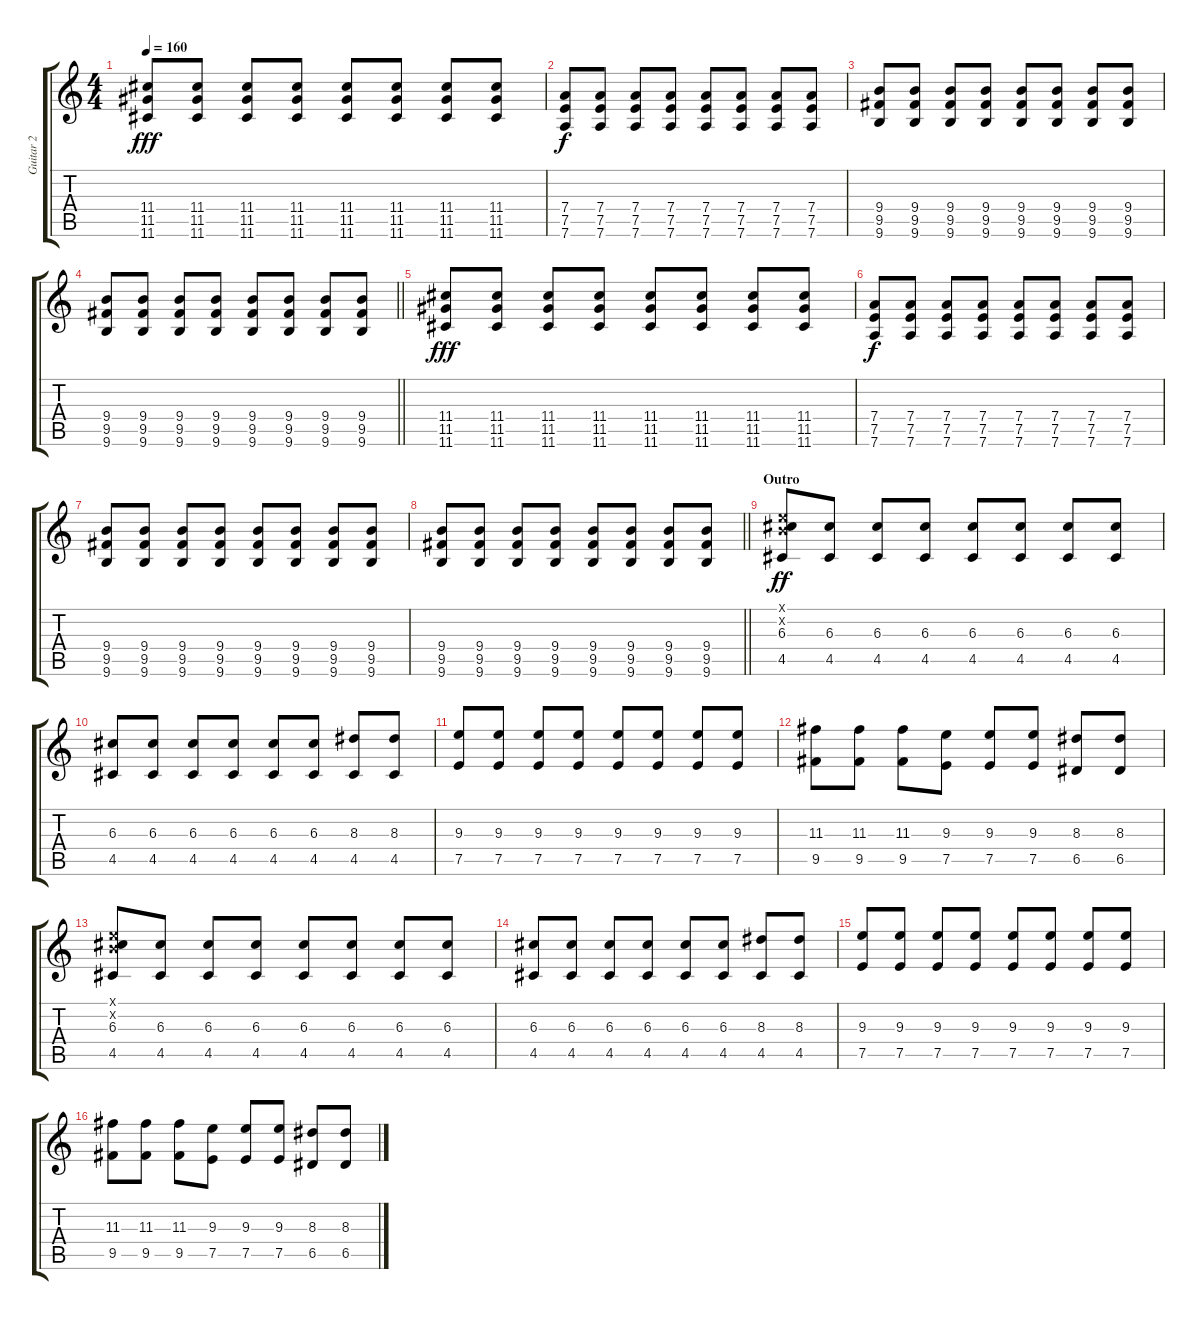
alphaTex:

\track ("Guitar 2" "Guitar 2") {instrument overdrivenguitar}
\staff {score tabs}
\tuning (E4 B3 G3 D3 A2 D2) {hide}
\ts (4 4)
\tempo 160
\clef g2
\ks c
(11.4 11.5 11.6).8{dy fff volume 16 balance 9} (11.4 11.5 11.6).8 (11.4 11.5 11.6).8 (11.4 11.5 11.6).8 (11.4 11.5 11.6).8 (11.4 11.5 11.6).8 (11.4 11.5 11.6).8 (11.4 11.5 11.6).8 |
(7.4 7.5 7.6).8{dy f} (7.4 7.5 7.6).8 (7.4 7.5 7.6).8 (7.4 7.5 7.6).8 (7.4 7.5 7.6).8 (7.4 7.5 7.6).8 (7.4 7.5 7.6).8 (7.4 7.5 7.6).8 |
(9.4 9.5 9.6).8 (9.4 9.5 9.6).8 (9.4 9.5 9.6).8 (9.4 9.5 9.6).8 (9.4 9.5 9.6).8 (9.4 9.5 9.6).8 (9.4 9.5 9.6).8 (9.4 9.5 9.6).8 |
\barLineRight lightlight
(9.4 9.5 9.6).8 (9.4 9.5 9.6).8 (9.4 9.5 9.6).8 (9.4 9.5 9.6).8 (9.4 9.5 9.6).8 (9.4 9.5 9.6).8 (9.4 9.5 9.6).8 (9.4 9.5 9.6).8 |
(11.4 11.5 11.6).8{dy fff volume 16 balance 9} (11.4 11.5 11.6).8 (11.4 11.5 11.6).8 (11.4 11.5 11.6).8 (11.4 11.5 11.6).8 (11.4 11.5 11.6).8 (11.4 11.5 11.6).8 (11.4 11.5 11.6).8 |
(7.4 7.5 7.6).8{dy f} (7.4 7.5 7.6).8 (7.4 7.5 7.6).8 (7.4 7.5 7.6).8 (7.4 7.5 7.6).8 (7.4 7.5 7.6).8 (7.4 7.5 7.6).8 (7.4 7.5 7.6).8 |
(9.4 9.5 9.6).8 (9.4 9.5 9.6).8 (9.4 9.5 9.6).8 (9.4 9.5 9.6).8 (9.4 9.5 9.6).8 (9.4 9.5 9.6).8 (9.4 9.5 9.6).8 (9.4 9.5 9.6).8 |
\barLineRight lightlight
(9.4 9.5 9.6).8 (9.4 9.5 9.6).8 (9.4 9.5 9.6).8 (9.4 9.5 9.6).8 (9.4 9.5 9.6).8 (9.4 9.5 9.6).8 (9.4 9.5 9.6).8 (9.4 9.5 9.6).8 |
\section ("" "Outro")
(0.1{x} 0.2{x} 6.3 4.5).8{dy ff volume 16 balance 11 instrument distortionguitar} (6.3 4.5).8 (6.3 4.5).8 (6.3 4.5).8 (6.3 4.5).8 (6.3 4.5).8 (6.3 4.5).8 (6.3 4.5).8 |
(6.3 4.5).8 (6.3 4.5).8 (6.3 4.5).8 (6.3 4.5).8 (6.3 4.5).8 (6.3 4.5).8 (8.3 4.5).8 (8.3 4.5).8 |
(9.3 7.5).8 (9.3 7.5).8 (9.3 7.5).8 (9.3 7.5).8 (9.3 7.5).8 (9.3 7.5).8 (9.3 7.5).8 (9.3 7.5).8 |
(11.3 9.5).8 (11.3 9.5).8 (11.3 9.5).8 (9.3 7.5).8 (9.3 7.5).8 (9.3 7.5).8 (8.3 6.5).8 (8.3 6.5).8 |
(0.1{x} 0.2{x} 6.3 4.5).8 (6.3 4.5).8 (6.3 4.5).8 (6.3 4.5).8 (6.3 4.5).8 (6.3 4.5).8 (6.3 4.5).8 (6.3 4.5).8 |
(6.3 4.5).8 (6.3 4.5).8 (6.3 4.5).8 (6.3 4.5).8 (6.3 4.5).8 (6.3 4.5).8 (8.3 4.5).8 (8.3 4.5).8 |
(9.3 7.5).8 (9.3 7.5).8 (9.3 7.5).8 (9.3 7.5).8 (9.3 7.5).8 (9.3 7.5).8 (9.3 7.5).8 (9.3 7.5).8 |
(11.3 9.5).8 (11.3 9.5).8 (11.3 9.5).8 (9.3 7.5).8 (9.3 7.5).8 (9.3 7.5).8 (8.3 6.5).8 (8.3 6.5).8
